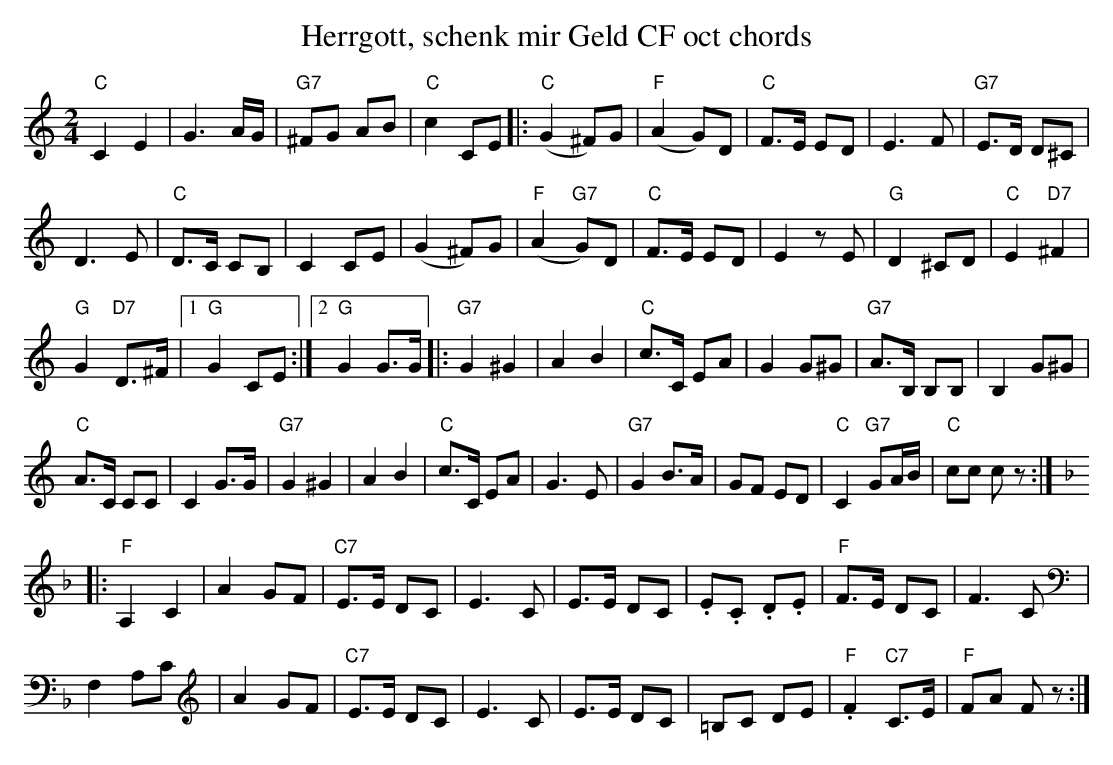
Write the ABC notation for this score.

X:1
T:Herrgott, schenk mir Geld CF oct chords
M:2/4
L:1/4
K:Cmaj%%MIDI gchordon
"C"CE | G>A/2G/4 | "G7"^F/2G/2 A/2B/2 | "C"c C/2E/2 |: ("C"G ^F/2)G/2 | ("F"A G/2)D/2 | "C"F/2>E/2 E/2D/2 | E>F | "G7"E/2>D/2 D/2^C/2 |
D>E | "C"D/2>C/2 C/2B,/2 | C C/2E/2 | (G ^F/2)G/2 | ("F"A "G7"G/2)D/2 | "C"F/2>E/2 E/2D/2 | E z/2E/2 | "G"D ^C/2D/2 | "C"E "D7"^F |
"G"G "D7"D/2>^F/2 |1 "G"G C/2E/2 :|2 "G"G G/2>G/2 |:"G7"G ^G | A B | "C"c/2>C/2 E/2A/2 | G G/2^G/2 | "G7"A/2>B,/2 B,/2B,/2 | B, G/2^G/2 |
"C"A/2>C/2 C/2C/2 | C G/2>G/2 | "G7"G ^G | A B | "C"c/2>C/2 E/2A/2 | G>E | "G7"G B/2>A/2 | G/2F/2 E/2D/2 | "C"C "G7"G/2A/4B/4 | "C"c/2c/2 c/2 z/2 :|
K:Fmaj
L:1/8
|: "F"A,2C2 | A2 GF | "C7"E>E DC | E3 C | E>E DC | .E.C .D.E | "F"F>E DC | F3 C |
F,2 A,C | A2 GF | "C7"E>E DC | E3 C | E>E DC | =B,C DE | "F".F2 "C7"C>E | "F"FA F z :|
